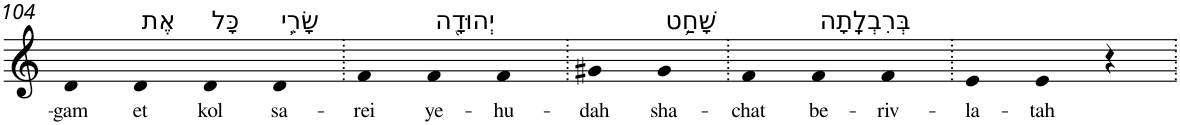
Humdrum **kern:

**kern	**text
*part1	*part1
*staff1	*staff1
*I"Piano	*
*I'Pno	*
!!LO:PB:g=z
*clefG2	*
*k[]	*
=104	=104
!	!LO:LY:b
4d	-gam
!LO:TX:a:t=אֶת	!
!	!LO:LY:b
4d	et
!LO:TX:a:t=כָּל	!
!	!LO:LY:b
4d	kol
!LO:TX:a:t=שָׂרֵ֥י	!
!	!LO:LY:b
4d	sa-
=105.	=105.
!	!LO:LY:b
4f	-rei
!LO:TX:a:t=יְהוּדָ֖ה	!
!	!LO:LY:b
4f	ye-
!	!LO:LY:b
4f	-hu-
=106.	=106.
!	!LO:LY:b
4g#X	-dah
!LO:TX:a:t=שָׁחַ֥ט	!
!	!LO:LY:b
4g#	sha-
=107.	=107.
!	!LO:LY:b
4f	-chat
!LO:TX:a:t=בְּרִבְלָֽתָה	!
!	!LO:LY:b
4f	be-
!	!LO:LY:b
4f	-riv-
=108.	=108.
!	!LO:LY:b
4e	-la-
!	!LO:LY:b
4e	-tah
4r	.
=.	=.
*-	*-
